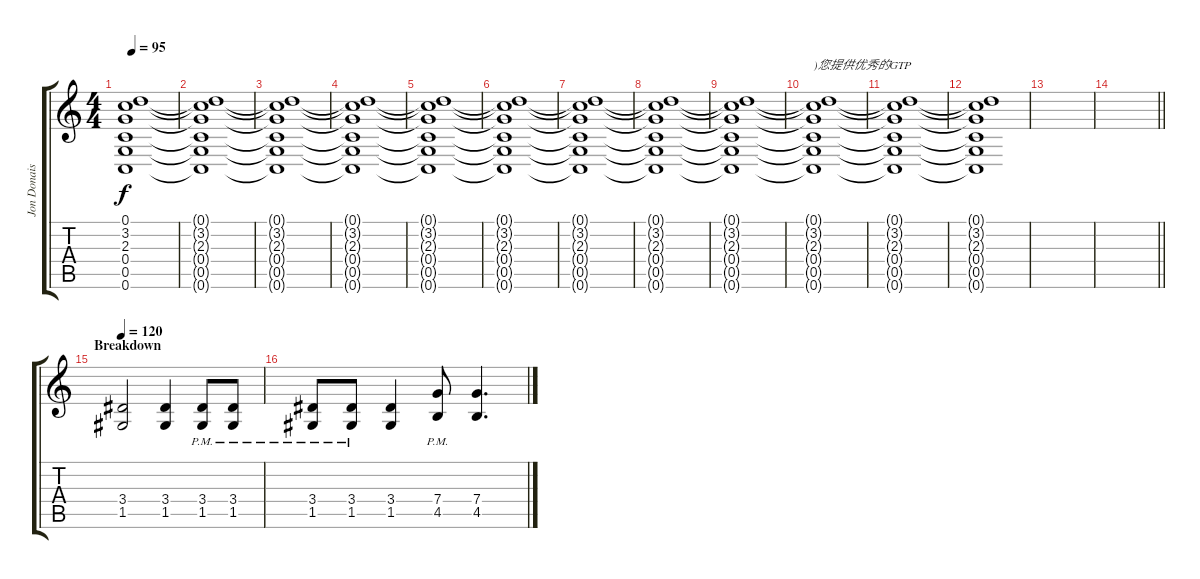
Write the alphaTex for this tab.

\track ("Jon Donais" "Jon Donais") {instrument distortionguitar}
\staff {score tabs}
\tuning (D4 A3 F3 C3 G2 C2) {hide}
\ts (4 4)
\tempo 95
\clef g2
\ks c
(0.1{t} 3.2{t} 2.3{t} 0.4{t} 0.5{t} 0.6{t}).1{dy f volume 8} |
(0.1{t} 3.2{t} 2.3{t} 0.4{t} 0.5{t} 0.6{t}).1 |
(0.1{t} 3.2{t} 2.3{t} 0.4{t} 0.5{t} 0.6{t}).1 |
(0.1{t} 3.2{t} 2.3{t} 0.4{t} 0.5{t} 0.6{t}).1 |
(0.1{t} 3.2{t} 2.3{t} 0.4{t} 0.5{t} 0.6{t}).1{volume 4} |
(0.1{t} 3.2{t} 2.3{t} 0.4{t} 0.5{t} 0.6{t}).1 |
(0.1{t} 3.2{t} 2.3{t} 0.4{t} 0.5{t} 0.6{t}).1 |
(0.1{t} 3.2{t} 2.3{t} 0.4{t} 0.5{t} 0.6{t}).1 |
(0.1{t} 3.2{t} 2.3{t} 0.4{t} 0.5{t} 0.6{t}).1{volume 0} |
(0.1{t} 3.2{t} 2.3{t} 0.4{t} 0.5{t} 0.6{t}).1{txt ")您提供优秀的GTP"} |
(0.1{t} 3.2{t} 2.3{t} 0.4{t} 0.5{t} 0.6{t}).1 |
(0.1{t} 3.2{t} 2.3{t} 0.4{t} 0.5{t} 0.6{t}).1 |
|
\barLineRight lightlight
|
\section ("" "Breakdown")
\tempo 120
(3.4 1.5).2{volume 16} (3.4 1.5).4 (3.4{pm} 1.5{pm}).8 (3.4{pm} 1.5{pm}).8 |
(3.4{pm} 1.5{pm}).8 (3.4{pm} 1.5{pm}).8 (3.4 1.5).4 (7.4{pm} 4.5{pm}).8 (7.4 4.5).4{d}
